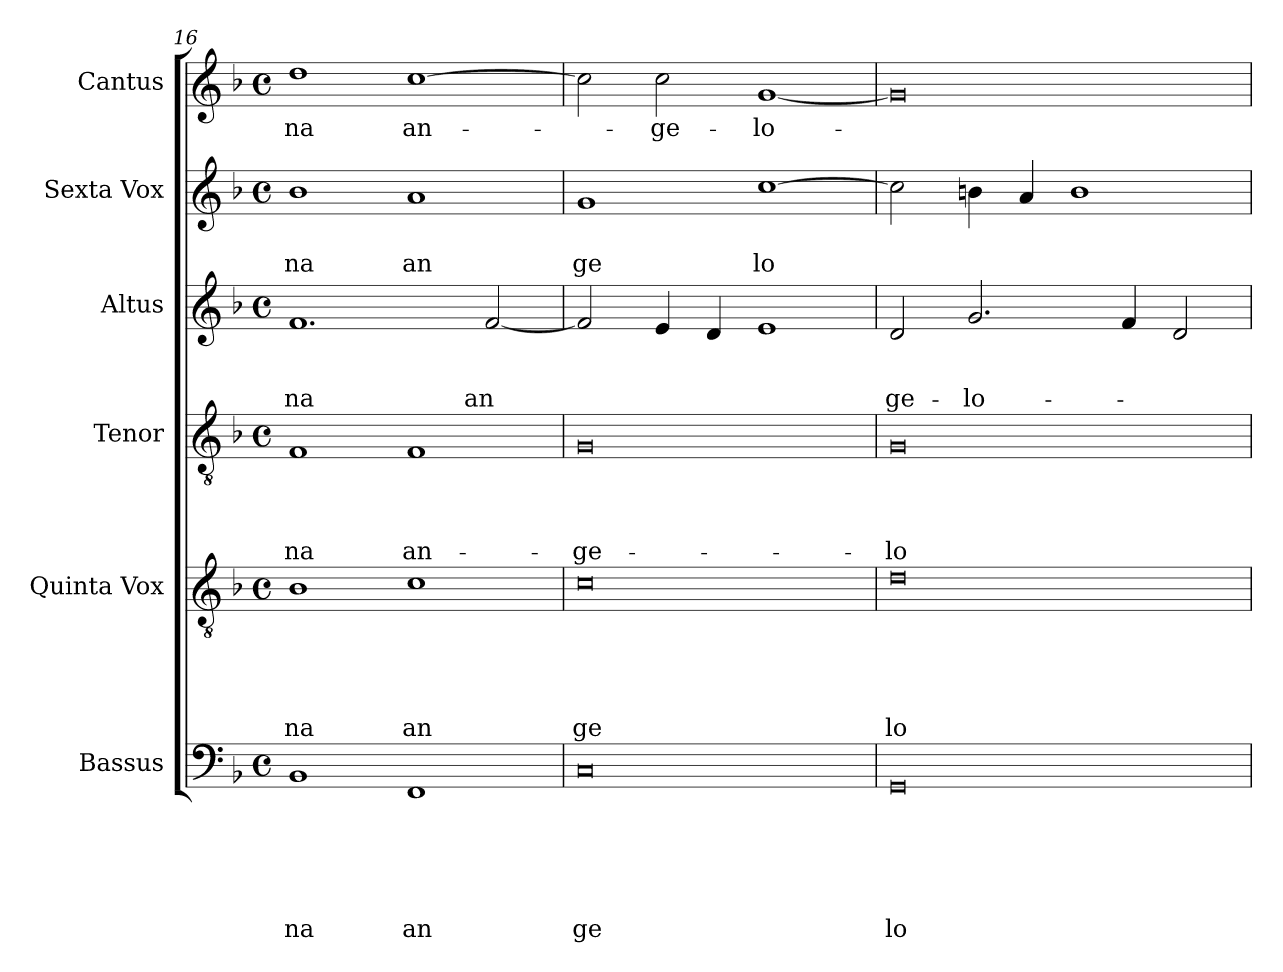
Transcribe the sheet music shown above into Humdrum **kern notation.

**kern	**text	**text	**text	**text	**text	**text	**kern	**text	**text	**text	**text	**text	**kern	**text	**text	**text	**text	**kern	**text	**text	**text	**kern	**text	**text	**kern	**text
*part6	*part6	*part6	*part6	*part6	*part6	*part6	*part5	*part5	*part5	*part5	*part5	*part5	*part4	*part4	*part4	*part4	*part4	*part3	*part3	*part3	*part3	*part2	*part2	*part2	*part1	*part1
*staff6	*staff6	*staff6	*staff6	*staff6	*staff6	*staff6	*staff5	*staff5	*staff5	*staff5	*staff5	*staff5	*staff4	*staff4	*staff4	*staff4	*staff4	*staff3	*staff3	*staff3	*staff3	*staff2	*staff2	*staff2	*staff1	*staff1
*I"Bassus	*	*	*	*	*	*	*I"Quinta Vox	*	*	*	*	*	*I"Tenor	*	*	*	*	*I"Altus	*	*	*	*I"Sexta Vox	*	*	*I"Cantus	*
*clefF4	*	*	*	*	*	*	*clefGv2	*	*	*	*	*	*clefGv2	*	*	*	*	*clefG2	*	*	*	*clefG2	*	*	*clefG2	*
*k[b-]	*	*	*	*	*	*	*k[b-]	*	*	*	*	*	*k[b-]	*	*	*	*	*k[b-]	*	*	*	*k[b-]	*	*	*k[b-]	*
*F:	*	*	*	*	*	*	*F:	*	*	*	*	*	*F:	*	*	*	*	*F:	*	*	*	*F:	*	*	*F:	*
*M4/4	*	*	*	*	*	*	*M4/4	*	*	*	*	*	*M4/4	*	*	*	*	*M4/4	*	*	*	*M4/4	*	*	*M4/4	*
*met(c)	*	*	*	*	*	*	*met(c)	*	*	*	*	*	*met(c)	*	*	*	*	*met(c)	*	*	*	*met(c)	*	*	*met(c)	*
=16	=16	=16	=16	=16	=16	=16	=16	=16	=16	=16	=16	=16	=16	=16	=16	=16	=16	=16	=16	=16	=16	=16	=16	=16	=16	=16
!	!	!	!	!	!	!LO:LY:b	!	!	!	!	!	!LO:LY:b	!	!	!	!	!LO:LY:b	!	!	!	!LO:LY:b	!	!	!LO:LY:b	!	!LO:LY:b
1BB-	.	.	.	.	.	na	1B-	.	.	.	.	na	1F	.	.	.	-na	1.f	.	.	na	1b-	.	na	1dd	-na
!	!	!	!	!	!	!LO:LY:b	!	!	!	!	!	!LO:LY:b	!	!	!	!	!LO:LY:b	!	!	!	!	!	!	!LO:LY:b	!	!LO:LY:b
1FF	.	.	.	.	.	an	1c	.	.	.	.	an	1F	.	.	.	an-	.	.	.	.	1a	.	an	[<1cc	an-
!	!	!	!	!	!	!	!	!	!	!	!	!	!	!	!	!	!	!	!	!	!LO:LY:b	!	!	!	!	!
.	.	.	.	.	.	.	.	.	.	.	.	.	.	.	.	.	.	[<2f/	.	.	an	.	.	.	.	.
!!LO:PB:g=z
=17!	=17!	=17!	=17!	=17!	=17!	=17!	=17!	=17!	=17!	=17!	=17!	=17!	=17!	=17!	=17!	=17!	=17!	=17!	=17!	=17!	=17!	=17!	=17!	=17!	=17!	=17!
!	!	!	!	!	!	!LO:LY:b	!	!	!	!	!	!LO:LY:b	!	!	!	!	!LO:LY:b	!	!	!	!	!	!	!LO:LY:b	!	!
0C	.	.	.	.	.	ge	0c	.	.	.	.	ge	0G	.	.	.	-ge-	2f/]	.	.	.	1g	.	ge	2cc\]	.
!	!	!	!	!	!	!	!	!	!	!	!	!	!	!	!	!	!	!	!	!	!	!	!	!	!	!LO:LY:b
.	.	.	.	.	.	.	.	.	.	.	.	.	.	.	.	.	.	4e/	.	.	.	.	.	.	2cc\	-ge-
.	.	.	.	.	.	.	.	.	.	.	.	.	.	.	.	.	.	4d/	.	.	.	.	.	.	.	.
!	!	!	!	!	!	!	!	!	!	!	!	!	!	!	!	!	!	!	!	!	!	!	!	!LO:LY:b	!	!LO:LY:b
.	.	.	.	.	.	.	.	.	.	.	.	.	.	.	.	.	.	1e	.	.	.	[>1cc	.	lo	[<1g	-lo-
=18!	=18!	=18!	=18!	=18!	=18!	=18!	=18!	=18!	=18!	=18!	=18!	=18!	=18!	=18!	=18!	=18!	=18!	=18!	=18!	=18!	=18!	=18!	=18!	=18!	=18!	=18!
!	!	!	!	!	!	!LO:LY:b	!	!	!	!	!	!LO:LY:b	!	!	!	!	!LO:LY:b	!	!	!	!LO:LY:b	!	!	!	!	!
0GG	.	.	.	.	.	lo	0d	.	.	.	.	lo	0G	.	.	.	-lo-	2d/	.	.	ge-	2cc\]	.	.	0g]	.
!	!	!	!	!	!	!	!	!	!	!	!	!	!	!	!	!	!	!	!	!	!LO:LY:b	!	!	!	!	!
.	.	.	.	.	.	.	.	.	.	.	.	.	.	.	.	.	.	2.g/	.	.	-lo-	4bn\	.	.	.	.
.	.	.	.	.	.	.	.	.	.	.	.	.	.	.	.	.	.	.	.	.	.	4a/	.	.	.	.
.	.	.	.	.	.	.	.	.	.	.	.	.	.	.	.	.	.	.	.	.	.	1b	.	.	.	.
.	.	.	.	.	.	.	.	.	.	.	.	.	.	.	.	.	.	4f/	.	.	.	.	.	.	.	.
.	.	.	.	.	.	.	.	.	.	.	.	.	.	.	.	.	.	2d/	.	.	.	.	.	.	.	.
=!	=!	=!	=!	=!	=!	=!	=!	=!	=!	=!	=!	=!	=!	=!	=!	=!	=!	=!	=!	=!	=!	=!	=!	=!	=!	=!
*-	*-	*-	*-	*-	*-	*-	*-	*-	*-	*-	*-	*-	*-	*-	*-	*-	*-	*-	*-	*-	*-	*-	*-	*-	*-	*-
